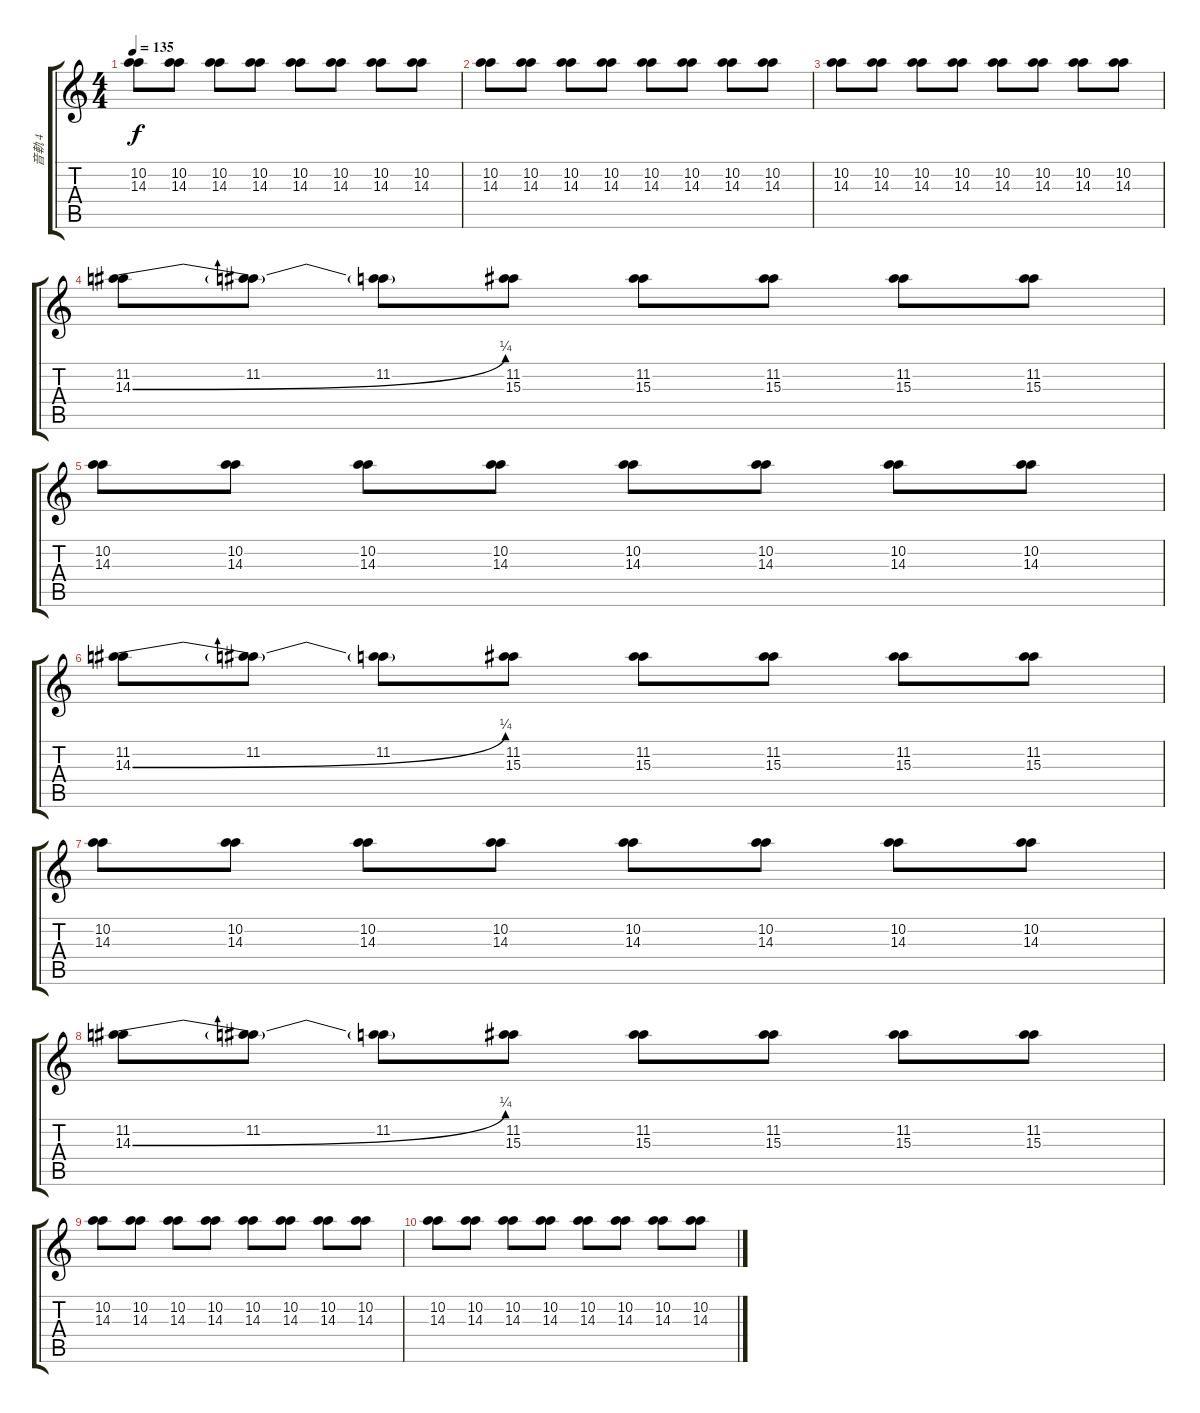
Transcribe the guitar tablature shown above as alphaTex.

\track ("音軌 4" "音軌 4") {instrument acousticguitarsteel}
\staff {score tabs}
\tuning (E4 B3 G3 D3 A2 D2) {hide}
\ts (4 4)
\tempo 135
\clef g2
\ks c
(10.2 14.3).8{dy f instrument overdrivenguitar} (10.2 14.3).8 (10.2 14.3).8 (10.2 14.3).8 (10.2 14.3).8 (10.2 14.3).8 (10.2 14.3).8 (10.2 14.3).8 |
(10.2 14.3).8{instrument overdrivenguitar} (10.2 14.3).8 (10.2 14.3).8 (10.2 14.3).8 (10.2 14.3).8 (10.2 14.3).8 (10.2 14.3).8 (10.2 14.3).8 |
(10.2 14.3).8{instrument overdrivenguitar} (10.2 14.3).8 (10.2 14.3).8 (10.2 14.3).8 (10.2 14.3).8 (10.2 14.3).8 (10.2 14.3).8 (10.2 14.3).8 |
(11.2 14.3{be (bend 0 0 60 1)}).8 (11.2 14.3{t}).8 (11.2 14.3{t}).8 (11.2 15.3).8 (11.2 15.3).8 (11.2 15.3).8 (11.2 15.3).8 (11.2 15.3).8 |
(10.2 14.3).8{instrument overdrivenguitar} (10.2 14.3).8 (10.2 14.3).8 (10.2 14.3).8 (10.2 14.3).8 (10.2 14.3).8 (10.2 14.3).8 (10.2 14.3).8 |
(11.2 14.3{be (bend 0 0 60 1)}).8 (11.2 14.3{t}).8 (11.2 14.3{t}).8 (11.2 15.3).8 (11.2 15.3).8 (11.2 15.3).8 (11.2 15.3).8 (11.2 15.3).8 |
(10.2 14.3).8{instrument overdrivenguitar} (10.2 14.3).8 (10.2 14.3).8 (10.2 14.3).8 (10.2 14.3).8 (10.2 14.3).8 (10.2 14.3).8 (10.2 14.3).8 |
(11.2 14.3{be (bend 0 0 60 1)}).8 (11.2 14.3{t}).8 (11.2 14.3{t}).8 (11.2 15.3).8 (11.2 15.3).8 (11.2 15.3).8 (11.2 15.3).8 (11.2 15.3).8 |
(10.2 14.3).8{instrument overdrivenguitar} (10.2 14.3).8 (10.2 14.3).8 (10.2 14.3).8 (10.2 14.3).8 (10.2 14.3).8 (10.2 14.3).8 (10.2 14.3).8 |
(10.2 14.3).8{instrument overdrivenguitar} (10.2 14.3).8 (10.2 14.3).8 (10.2 14.3).8 (10.2 14.3).8 (10.2 14.3).8 (10.2 14.3).8 (10.2 14.3).8
